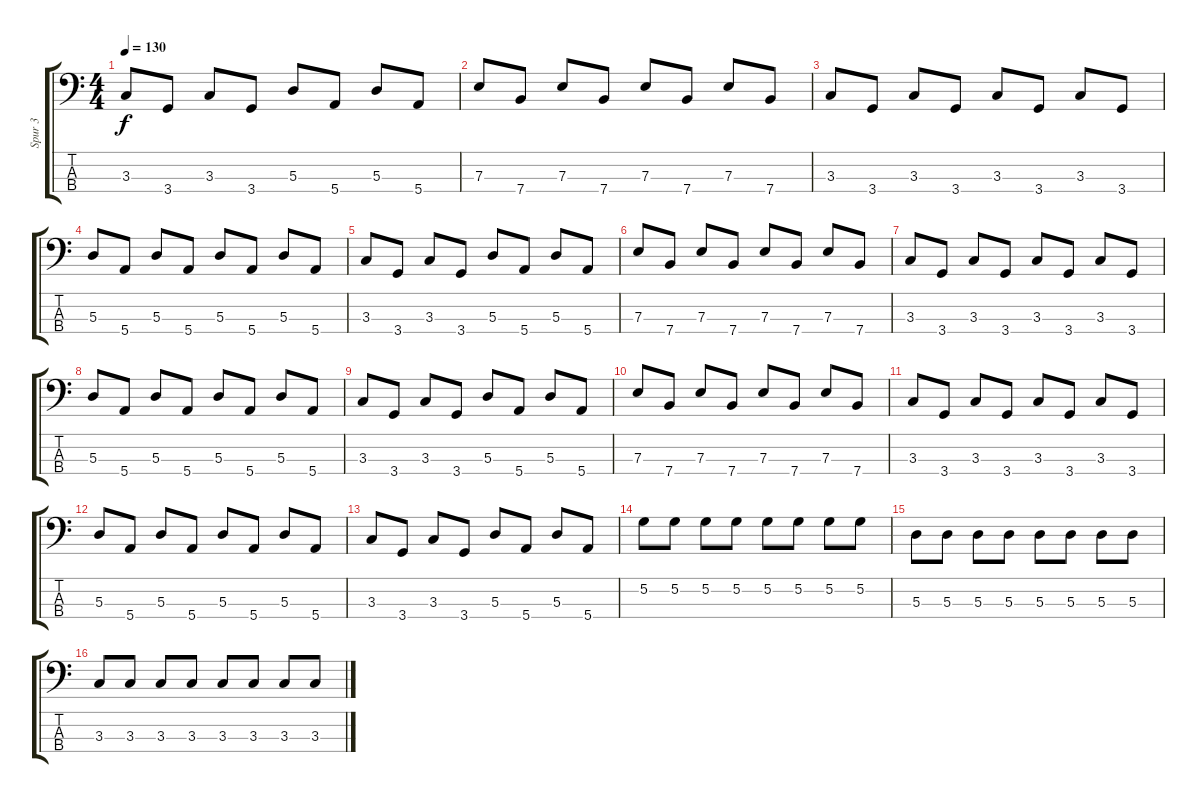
\track ("Spur 3" "Spur 3") {instrument electricbassfinger}
\staff {score tabs}
\tuning (G2 D2 A1 E1) {hide}
\ts (4 4)
\tempo 130
\clef f4
\ks c
3.3.8{dy f} 3.4.8 3.3.8 3.4.8 5.3.8 5.4.8 5.3.8 5.4.8 |
7.3.8 7.4.8 7.3.8 7.4.8 7.3.8 7.4.8 7.3.8 7.4.8 |
3.3.8 3.4.8 3.3.8 3.4.8 3.3.8 3.4.8 3.3.8 3.4.8 |
5.3.8 5.4.8 5.3.8 5.4.8 5.3.8 5.4.8 5.3.8 5.4.8 |
3.3.8 3.4.8 3.3.8 3.4.8 5.3.8 5.4.8 5.3.8 5.4.8 |
7.3.8 7.4.8 7.3.8 7.4.8 7.3.8 7.4.8 7.3.8 7.4.8 |
3.3.8 3.4.8 3.3.8 3.4.8 3.3.8 3.4.8 3.3.8 3.4.8 |
5.3.8 5.4.8 5.3.8 5.4.8 5.3.8 5.4.8 5.3.8 5.4.8 |
3.3.8 3.4.8 3.3.8 3.4.8 5.3.8 5.4.8 5.3.8 5.4.8 |
7.3.8 7.4.8 7.3.8 7.4.8 7.3.8 7.4.8 7.3.8 7.4.8 |
3.3.8 3.4.8 3.3.8 3.4.8 3.3.8 3.4.8 3.3.8 3.4.8 |
5.3.8 5.4.8 5.3.8 5.4.8 5.3.8 5.4.8 5.3.8 5.4.8 |
3.3.8 3.4.8 3.3.8 3.4.8 5.3.8 5.4.8 5.3.8 5.4.8 |
5.2.8 5.2.8 5.2.8 5.2.8 5.2.8 5.2.8 5.2.8 5.2.8 |
5.3.8 5.3.8 5.3.8 5.3.8 5.3.8 5.3.8 5.3.8 5.3.8 |
3.3.8 3.3.8 3.3.8 3.3.8 3.3.8 3.3.8 3.3.8 3.3.8
